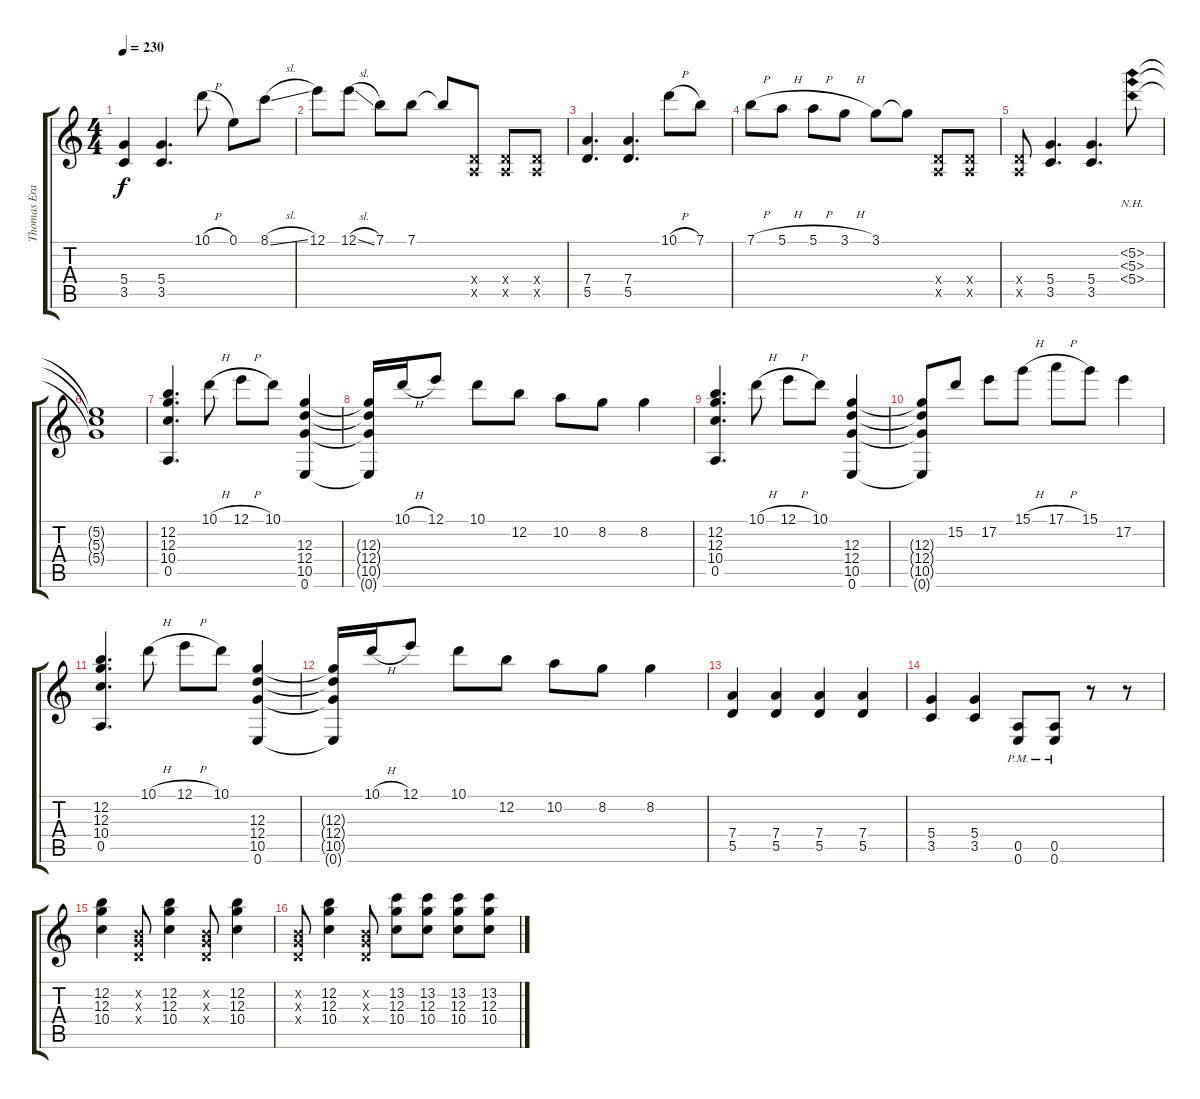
\track ("Thomas Erak" "Thomas Era") {instrument acousticguitarsteel}
\staff {score tabs}
\tuning (E4 B3 G3 D3 A2 E2) {hide}
\ts (4 4)
\tempo 230
\clef g2
\ks c
(5.4{t} 3.5{t}).4{dy f} (5.4 3.5).4{d} 10.1{h}.8 0.1.8 8.1{sl}.8 |
12.1.8 12.1{sl}.8 7.1.8 7.1.8 7.1{t}.8 (0.4{x} 0.5{x}).8 (0.4{x} 0.5{x}).8 (0.4{x} 0.5{x}).8 |
(7.4 5.5).4{d} (7.4 5.5).4{d} 10.1{h}.8 7.1.8 |
7.1{h}.8 5.1{h}.8 5.1{h}.8 3.1{h}.8 3.1.8 3.1{t}.8 (0.4{x} 0.5{x}).8 (0.4{x} 0.5{x}).8 |
(0.4{x} 0.5{x}).8 (5.4 3.5).4{d} (5.4 3.5).4{d} (5.2{nh} 5.3{nh} 5.4{nh}).8 |
(5.2{t} 5.3{t} 5.4{t}).1 |
(12.2 12.3 10.4 0.5).4{d} 10.1{h}.8 12.1{h}.8 10.1.8 (12.3 12.4 10.5 0.6).4 |
(12.3{t} 12.4{t} 10.5{t} 0.6{t}).16 10.1{h}.16 12.1.8 10.1.8 12.2.8 10.2.8 8.2.8 8.2.4 |
(12.2 12.3 10.4 0.5).4{d} 10.1{h}.8 12.1{h}.8 10.1.8 (12.3 12.4 10.5 0.6).4 |
(12.3{t} 12.4{t} 10.5{t} 0.6{t}).8 15.2.8 17.2.8 15.1{h}.8 17.1{h}.8 15.1.8 17.2.4 |
(12.2 12.3 10.4 0.5).4{d} 10.1{h}.8 12.1{h}.8 10.1.8 (12.3 12.4 10.5 0.6).4 |
(12.3{t} 12.4{t} 10.5{t} 0.6{t}).16 10.1{h}.16 12.1.8 10.1.8 12.2.8 10.2.8 8.2.8 8.2.4 |
(7.4 5.5).4 (7.4 5.5).4 (7.4 5.5).4 (7.4 5.5).4 |
(5.4 3.5).4 (5.4 3.5).4 (0.5{pm} 0.6{pm}).8 (0.5{pm} 0.6{pm}).8 r.8 r.8 |
(12.2 12.3 10.4).4 (0.2{x} 0.3{x} 0.4{x}).8 (12.2 12.3 10.4).4 (0.2{x} 0.3{x} 0.4{x}).8 (12.2 12.3 10.4).4 |
(0.2{x} 0.3{x} 0.4{x}).8 (12.2 12.3 10.4).4 (0.2{x} 0.3{x} 0.4{x}).8 (13.2 12.3 10.4).8 (13.2 12.3 10.4).8 (13.2 12.3 10.4).8 (13.2 12.3 10.4).8
